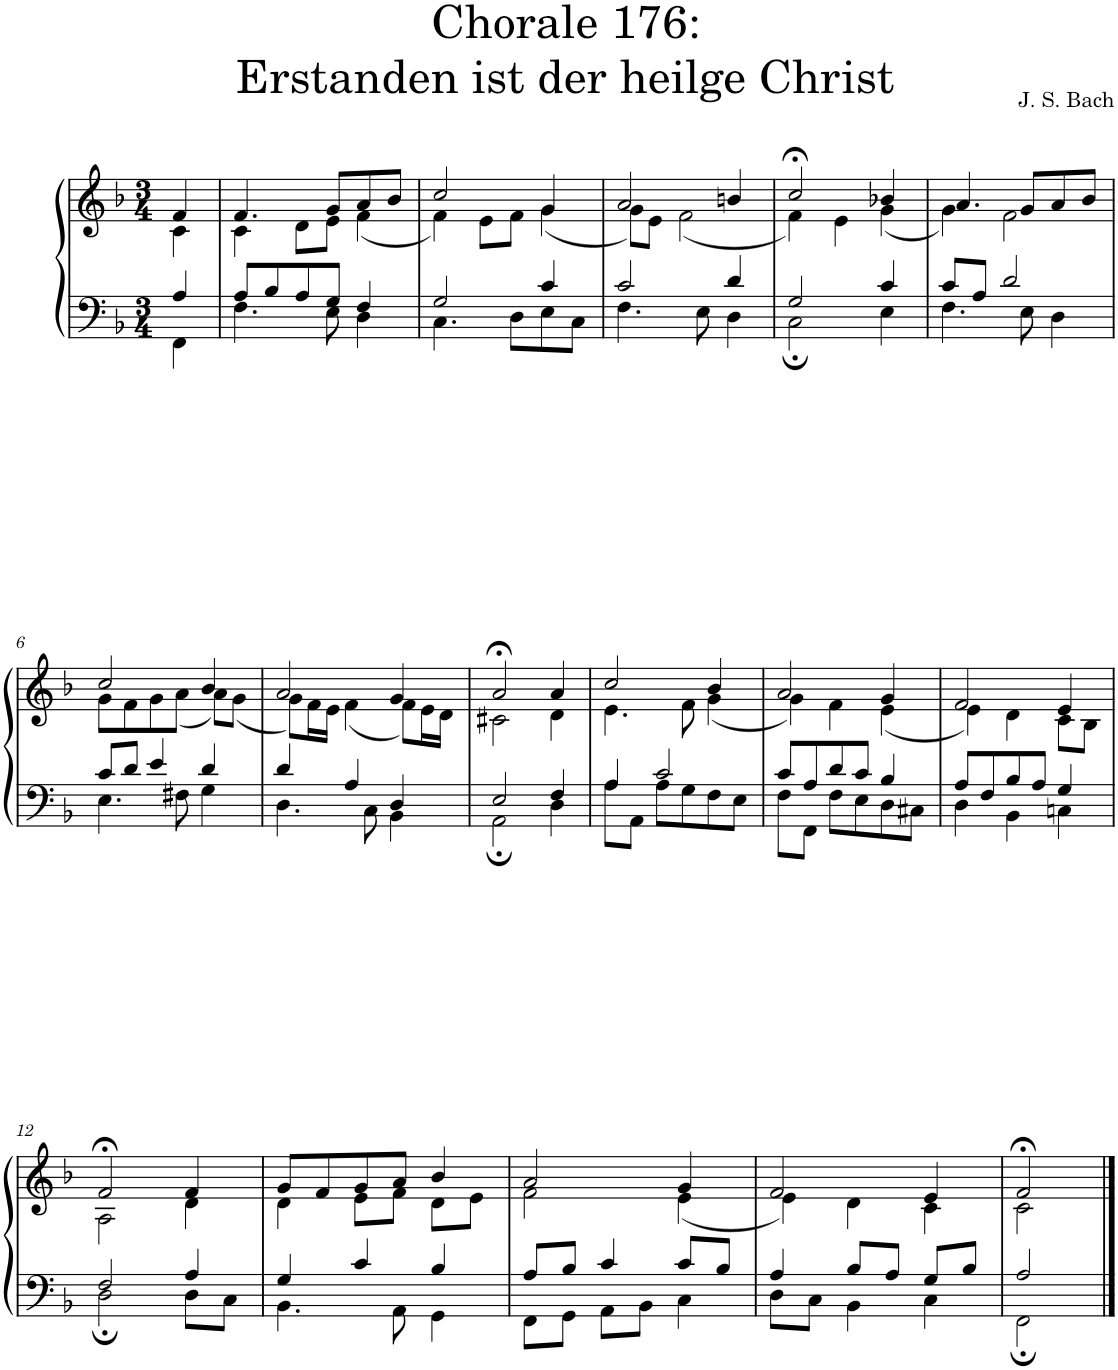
**kern	**kern
*part1	*part1
*staff2	*staff1
*I"S,A	*
*clefF4	*clefG2
*k[b-]	*k[b-]
*M3/4	*M3/4
=	=
*^	*^
4A/	4FF\	4f/	4c\
=1	=1	=1	=1
8A/L	4.F\	4.f/	4c\
8B-/	.	.	.
8A/	.	.	8d\L
8G/J	8E\	8g/L	8e\J
4F/	4D\	8a/	(<4f\
.	.	8b-/J	.
=2	=2	=2	=2
2G/	4.C\	2cc/	4f\)
.	.	.	8e\L
.	8D\L	.	8f\J
4c/	8E\	4g/	(<4g\
.	8C\J	.	.
=3	=3	=3	=3
2c/	4.F\	2a/	8g\L)
.	.	.	8e\J
.	.	.	(<2f\
.	8E\	.	.
4d/	4D\	4bn/	.
=4	=4	=4	=4
2G/	2C;\	2cc;</	4f\)
.	.	.	4e\
4c/	4E\	4b-X/	(<4g\
=5	=5	=5	=5
8c/L	4.F\	4.a/	4g\)
8A/J	.	.	.
2d/	.	.	2f\
.	8E\	8g/L	.
.	4D\	8a/	.
.	.	8b-/J	.
!!LO:LB:g=z	!!
=6	=6	=6	=6
8c/L	4.E\	2cc/	8g\L
8d/J	.	.	8f\
4e/	.	.	8g\
.	8F#X\	.	(<8a\J
4d/	4G\	4b-/	8a\L)
.	.	.	(<8g\J
=7	=7	=7	=7
4d/	4.D\	2a/	8g\L)
.	.	.	16f\L
.	.	.	16e\JJ
4A/	.	.	(<4f\
.	8C\	.	.
4D/	4BB-\	4g/	8f\L)
.	.	.	16e\L
.	.	.	16d\JJ
=8	=8	=8	=8
2E/	2AA;\	2a;</	2c#X\
4F/	4D\	4a/	4d\
=9	=9	=9	=9
4A/	8A\L	2cc/	4.e\
.	8AA\J	.	.
2c/	8A\L	.	.
.	8G\	.	8f\
.	8F\	4b-/	(<4g\
.	8E\J	.	.
=10	=10	=10	=10
8c/L	8F\L	2a/	4g\)
8A/	8FF\J	.	.
8d/	8F\L	.	4f\
8c/J	8E\	.	.
4B-/	8D\	4g/	(<4e\
.	8C#X\J	.	.
=11	=11	=11	=11
8A/L	4D\	2f/	4e\)
8F/	.	.	.
8B-/	4BB-\	.	4d\
8A/J	.	.	.
4G/	4Cn\	4e/	8c\L
.	.	.	8B-\J
!!LO:LB:g=z	!!
=12	=12	=12	=12
2F/	2D;\	2f;</	2A\
4A/	8D\L	4f/	4d\
.	8C\J	.	.
=13	=13	=13	=13
4G/	4.BB-\	8g/L	4d\
.	.	8f/	.
4c/	.	8g/	8e\L
.	8AA\	8a/J	8f\J
4B-/	4GG\	4b-/	8d\L
.	.	.	8e\J
=14	=14	=14	=14
8A/L	8FF\L	2a/	2f\
8B-/J	8GG\J	.	.
4c/	8AA\L	.	.
.	8BB-\J	.	.
8c/L	4C\	4g/	(<4e\
8B-/J	.	.	.
=15	=15	=15	=15
4A/	8D\L	2f/	4e\)
.	8C\J	.	.
8B-/L	4BB-\	.	4d\
8A/J	.	.	.
8G/L	4C\	4e/	4c\
8B-/J	.	.	.
=16	=16	=16	=16
2A/	2FF;\	2f;</	2c\
*v	*v	*	*
*	*v	*v
==	==
*-	*-
